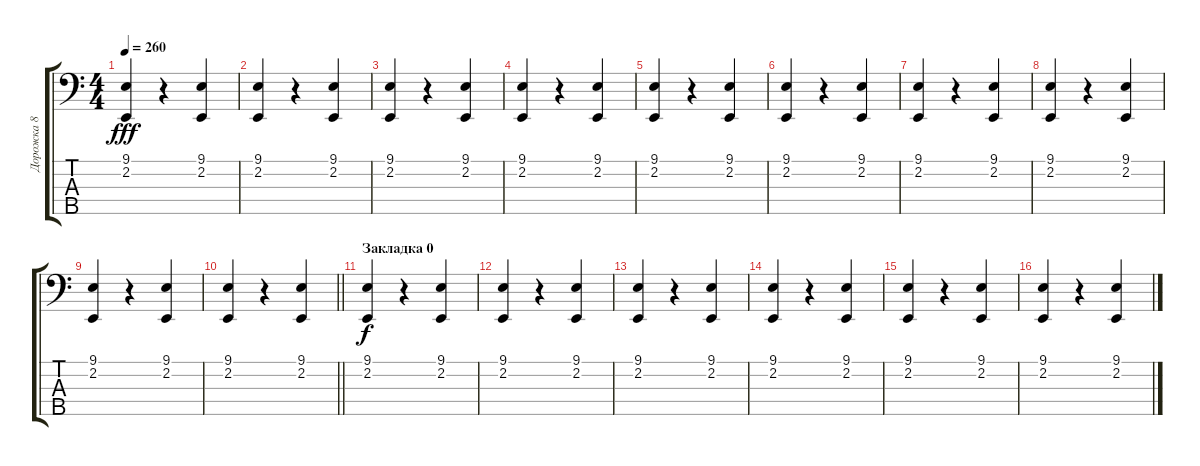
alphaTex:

\track ("Дорожка 8" "Дорожка 8") {instrument synthdrum}
\staff {score tabs}
\tuning (G2 D2 A1 E1 B0) {hide}
\ts (4 4)
\tempo 260
\clef f4
\ks c
(9.1 2.2).4{dy fff} r.4 (9.1 2.2).4 |
(9.1 2.2).4 r.4 (9.1 2.2).4 |
(9.1 2.2).4 r.4 (9.1 2.2).4 |
(9.1 2.2).4 r.4 (9.1 2.2).4 |
(9.1 2.2).4 r.4 (9.1 2.2).4 |
(9.1 2.2).4 r.4 (9.1 2.2).4 |
(9.1 2.2).4 r.4 (9.1 2.2).4 |
(9.1 2.2).4 r.4 (9.1 2.2).4 |
(9.1 2.2).4 r.4 (9.1 2.2).4 |
\barLineRight lightlight
(9.1 2.2).4 r.4 (9.1 2.2).4 |
\section ("" "Закладка 0")
(9.1 2.2).4{dy f} r.4 (9.1 2.2).4 |
(9.1 2.2).4 r.4 (9.1 2.2).4 |
(9.1 2.2).4 r.4 (9.1 2.2).4 |
(9.1 2.2).4 r.4 (9.1 2.2).4 |
(9.1 2.2).4 r.4 (9.1 2.2).4 |
(9.1 2.2).4 r.4 (9.1 2.2).4
